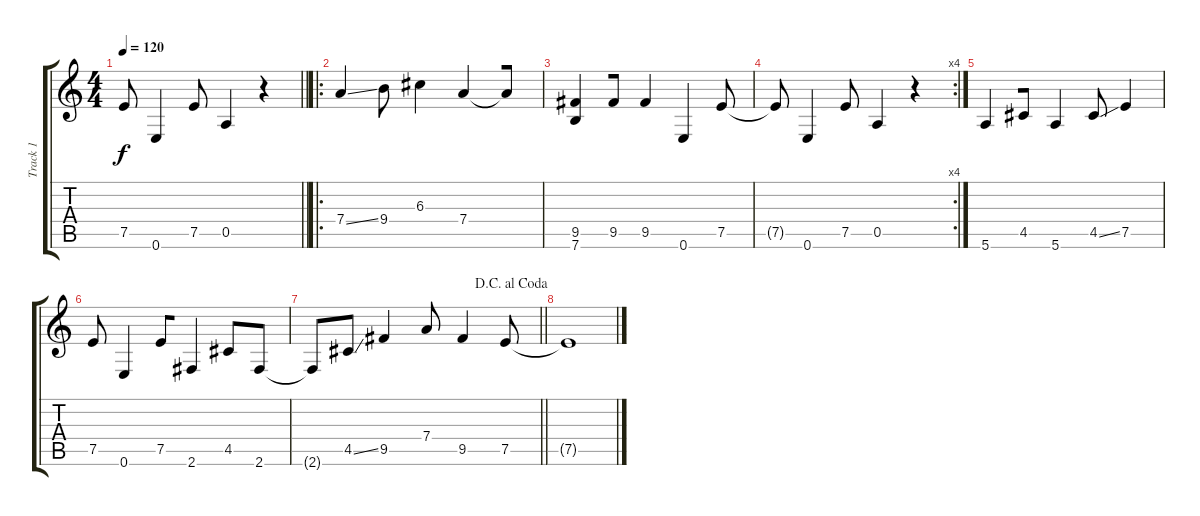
\track ("Track 1" "Track 1") {instrument acousticguitarsteel}
\staff {score tabs}
\tuning (E4 B3 G3 D3 A2 E2) {hide}
\ts (4 4)
\tempo 120
\clef g2
\barLineRight lightlight
\ks c
7.5{t}.8{dy f} 0.6.4 7.5.8 0.5.4 r.4 |
\ro
7.4{ss}.4 9.4.8 6.3.4 7.4.4{beam merge} 7.4{t}.8 |
(9.5 7.6).4{beam merge} 9.5.8 9.5.4{beam merge} 0.6.4 7.5.8 |
\rc 4
7.5{t}.8 0.6.4 7.5.8 0.5.4 r.4 |
5.6.4{beam merge} 4.5.8 5.6.4 4.5{ss}.8 7.5.4 |
7.5.8 0.6.4 7.5.8{beam merge} 2.6.4{beam merge} 4.5.8{beam merge} 2.6.8 |
\jump dacapoalcoda
\barLineRight lightlight
2.6{t}.8 4.5{ss}.8{beam merge} 9.5.4 7.4.8 9.5.4 7.5.8 |
7.5{t}.1
